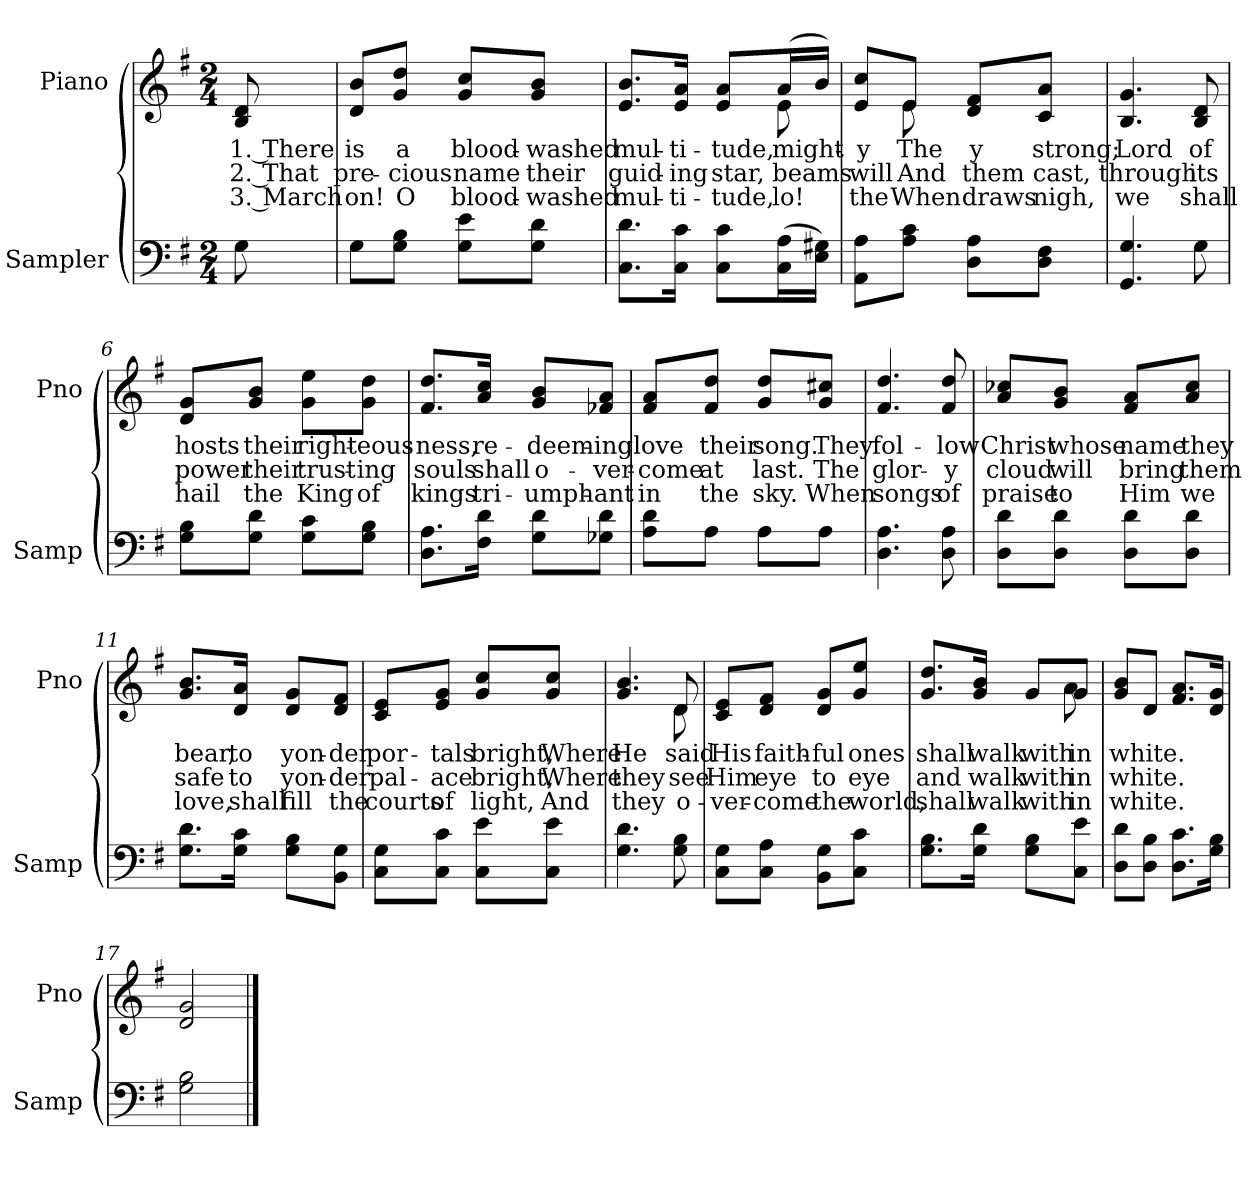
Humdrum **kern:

**kern	**kern	**text	**text	**text
*part2	*part1	*part1	*part1	*part1
*staff2	*staff1	*staff1	*staff1	*staff1
*I"Sampler	*I"Piano	*	*	*
*I'Samp	*I'Pno	*	*	*
*clefF4	*clefG2	*	*	*
*k[f#]	*k[f#]	*	*	*
*G:	*G:	*	*	*
*M2/4	*M2/4	*	*	*
=1	=1	=1	=1	=1
8G\	8B/ 8d/	1. There	2. That	3. March
=2	=2	=2	=2	=2
8G\L	8d/ 8b/L	is	pre-	on!
8G\ 8B\J	8g/ 8dd/J	a	-cious	O
8G\ 8e\L	8g/ 8cc/L	blood-	name	blood-
8G\ 8d\J	8g/ 8b/J	-washed	their	-washed
=3	=3	=3	=3	=3
*	*^	*	*	*
8.C\ 8.d\L	8.e/ 8.b/L	4.ryy	mul-	guid-	mul-
16C\ 16c\Jk	16e/ 16a/Jk	.	-ti-	-ing	-ti-
8C\ 8c\L	8e/ 8a/L	.	-tude,	star,	-tude,
(16C\ 16A\L	(16a/L	8e	might-	beams	lo!
16E\ 16G#X\JJ)	16b/JJ)	.	.	.	.
=4	=4	=4	=4	=4	=4
8AA\ 8A\L	8e/ 8cc/L	8ryy	-y	will	the
8A\ 8c\J	8e/J	8e	The	And	When
8D\ 8A\L	8d/ 8f#/L	4ryy	-y	them	draws
8D\ 8F#\J	8c/ 8a/J	.	strong;	cast,	nigh,
*	*v	*v	*	*	*
=5	=5	=5	=5	=5
4.GG/ 4.G/	4.B/ 4.g/	Lord	through	we
8G\	8B/ 8d/	of	its	shall
=6	=6	=6	=6	=6
8G\ 8B\L	8d/ 8g/L	hosts	power	hail
8G\ 8d\J	8g/ 8b/J	their	their	the
8G\ 8c\L	8g\ 8ee\L	right-	trust-	King
8G\ 8B\J	8g\ 8dd\J	-eous-	-ing	of
=7	=7	=7	=7	=7
8.D\ 8.A\L	8.f#/ 8.dd/L	-ness,	souls	kings
16F#\ 16d\Jk	16a/ 16cc/Jk	re-	shall	tri-
8G\ 8d\L	8g/ 8b/L	-deem-	o-	-umph-
8G-X\ 8d\J	8f-X/ 8a/J	-ing	-ver-	-ant
=8	=8	=8	=8	=8
8A\ 8d\L	8f#/ 8a/L	love	-come	in
8A\J	8f#/ 8dd/J	their	at	the
8A\L	8g/ 8dd/L	song.	last.	sky.
8A\J	8g/ 8cc#X/J	They	The	When
=9	=9	=9	=9	=9
4.D\ 4.A\	4.f#/ 4.dd/	fol-	glor-	songs
8D\ 8A\	8f#/ 8dd/	-low	-y	of
=10	=10	=10	=10	=10
8D\ 8d\L	8a/ 8cc-X/L	Christ	cloud	praise
8D\ 8d\J	8g/ 8b/J	whose	will	to
8D\ 8d\L	8f#/ 8a/L	name	bring	Him
8D\ 8d\J	8a/ 8cc-/J	they	them	we
=11	=11	=11	=11	=11
8.G\ 8.d\L	8.g/ 8.b/L	bear,	safe	love,
16G\ 16c\Jk	16d/ 16a/Jk	to	to	shall
8G\ 8B\L	8d/ 8g/L	yon-	yon-	fill
8BB\ 8G\J	8d/ 8f#/J	-der	-der	the
=12	=12	=12	=12	=12
8C\ 8G\L	8c/ 8e/L	por-	pal-	courts
8C\ 8c\J	8e/ 8g/J	-tals	-ace	of
8C\ 8e\L	8g/ 8cc/L	bright,	bright,	light,
8C\ 8e\J	8g/ 8cc/J	Where	Where	And
=13	=13	=13	=13	=13
*	*^	*	*	*
4.G\ 4.d\	4.g/ 4.b/	4.ryy	He	they	they
8G\ 8B\	8d/	8d	said	see	o-
*	*v	*v	*	*	*
=14	=14	=14	=14	=14
8C\ 8G\L	8c/ 8e/L	His	Him	-ver-
8C\ 8A\J	8d/ 8f#/J	faith-	eye	-come
8BB\ 8G\L	8d/ 8g/L	-ful	to	the
8C\ 8c\J	8g/ 8ee/J	ones	eye	world,
=15	=15	=15	=15	=15
*	*^	*	*	*
8.G\ 8.B\L	8.g/ 8.dd/L	4.ryy	shall	and	shall
16G\ 16d\Jk	16g/ 16b/Jk	.	walk	walk	walk
8G\ 8B\L	8g/L	.	with	with	with
8C\ 8e\J	8g/J	8a	in	in	in
*	*v	*v	*	*	*
=16	=16	=16	=16	=16
8D\ 8d\L	8g/ 8b/L	white.	white.	white.
8D\ 8B\J	8d/J	.	.	.
8.D\ 8.c\L	8.f#/ 8.a/L	.	.	.
16G\ 16B\Jk	16d/ 16g/Jk	.	.	.
=17	=17	=17	=17	=17
2G\ 2B\	2d/ 2g/	.	.	.
==	==	==	==	==
*-	*-	*-	*-	*-
